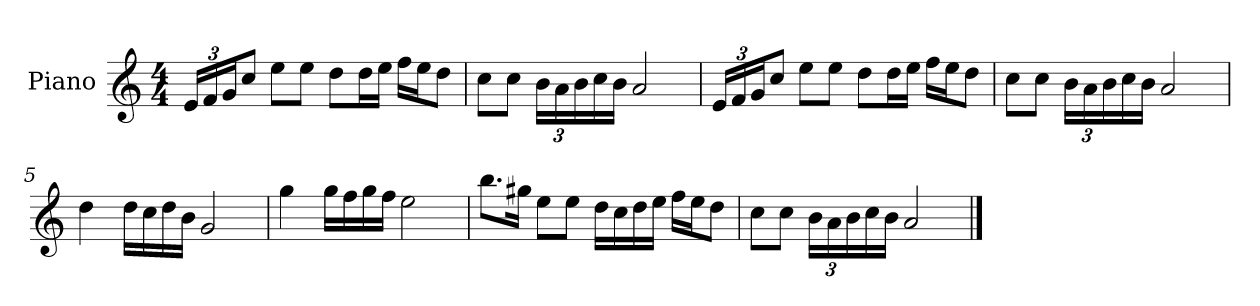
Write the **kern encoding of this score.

**kern
*part1
*staff1
*I"Piano
*I'P-no
*clefG2
*k[]
*M4/4
*MM90
*Xbrackettup
=1
24e/LL
24f/
24g/J
8cc/J
8ee\L
8ee\J
8dd\L
16dd\L
16ee\JJ
16ff\LL
16ee\J
8dd\J
=2
8cc\L
8cc\J
24b\LL
24a\
24b\
16cc\
16b\JJ
2a/
=3
24e/LL
24f/
24g/J
8cc/J
8ee\L
8ee\J
8dd\L
16dd\L
16ee\JJ
16ff\LL
16ee\J
8dd\J
=4
8cc\L
8cc\J
24b\LL
24a\
24b\
16cc\
16b\JJ
2a/
!!LO:LB:g=z
=5
4dd\
16dd\LL
16cc\
16dd\
16b\JJ
2g/
=6
4gg\
16gg\LL
16ff\
16gg\
16ff\JJ
2ee\
=7
8.bb\L
16gg#X\Jk
8ee\L
8ee\J
16dd\LL
16cc\
16dd\
16ee\JJ
16ff\LL
16ee\J
8dd\J
=8
8cc\L
8cc\J
24b\LL
24a\
24b\
16cc\
16b\JJ
2a/
==
*-
